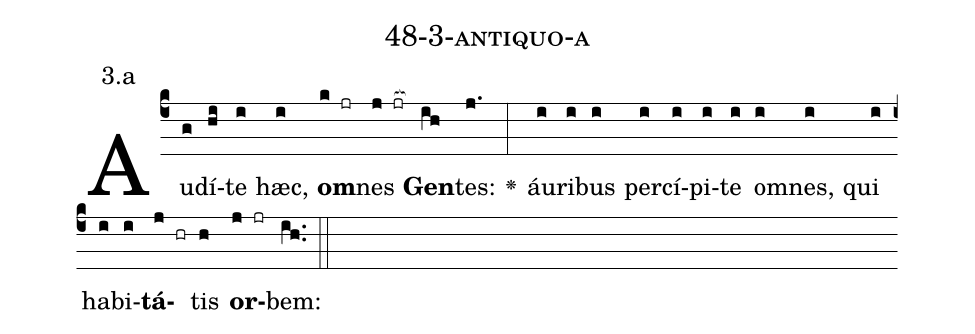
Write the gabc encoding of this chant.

name: 48-3-antiquo-a;
annotation: 3.a;
%%
(c4)Au(g)dí(hi)te(i) hæc,(i) <b>om</b>(k jr)nes(j jr[ocb:1{]) <b>Gen</b>(ih[ocb:0}])tes:(j.) <v>\greheightstar</v>(:) áu(i)ri(i)bus(i) per(i)cí(i)pi(i)te(i) om(i)nes,(i) qui(i) ha(i)bi(i)<b>tá</b>(j hr)tis(h) <b>or</b>(j jr)bem:(ih..) (::)


%E(i) u(i) o(j) u(h) a(j) e.(ih..) (::)
